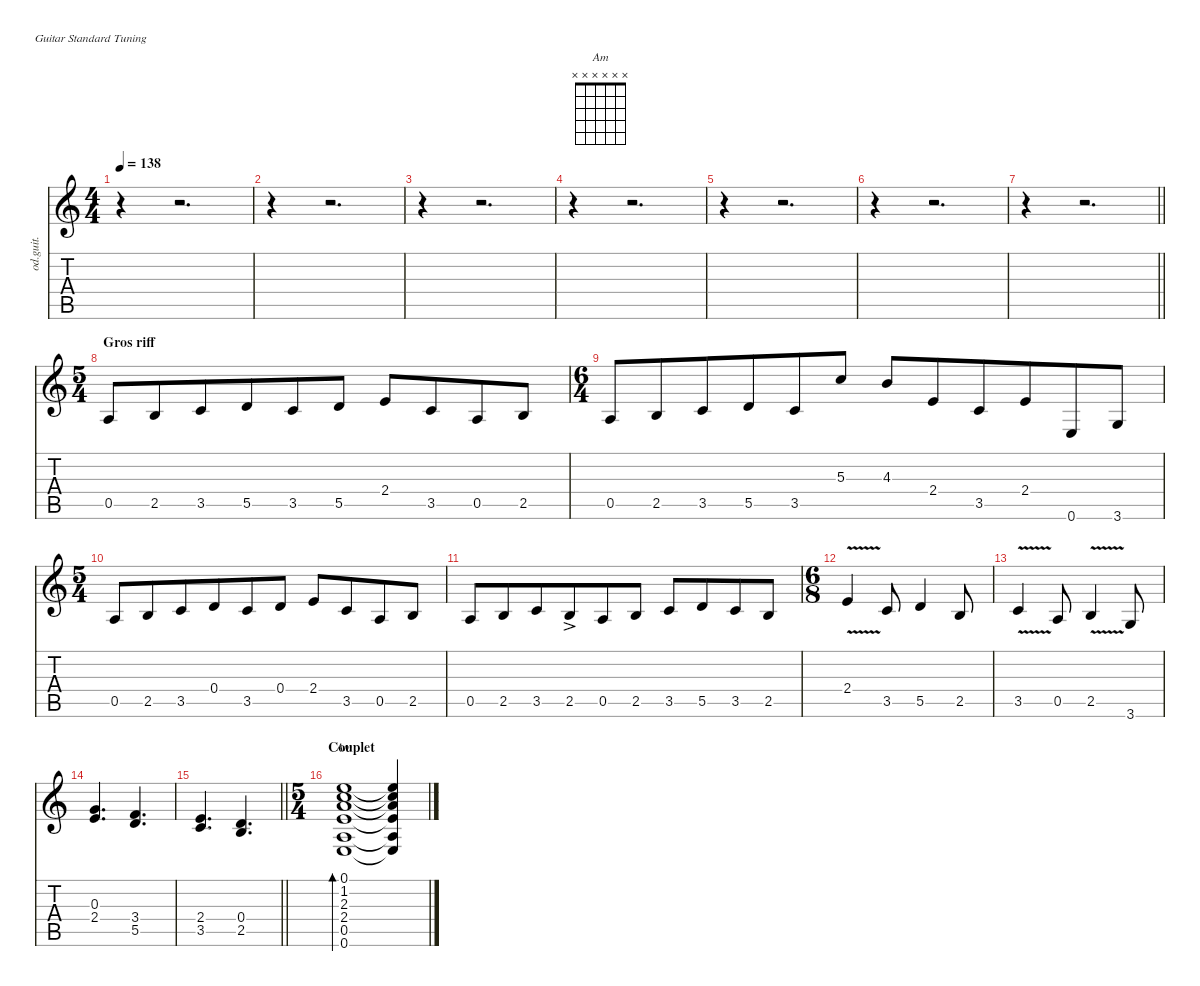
\defaultSystemsLayout 4
\hideDynamics
\bracketExtendMode nobrackets
\track ("Hichem" "od.guit.") {instrument overdrivenguitar}
\staff {score tabs}
\tuning (E4 B3 G3 D3 A2 E2)
\chord ("Am" x x x x x x)
\ts (4 4)
\tempo 138
\clef g2
\ks aminor
r.4{dy f beam Down} r.2{d beam Down} |
r.4{beam Down} r.2{d beam Down} |
r.4{beam Down} r.2{d beam Down} |
r.4{beam Down} r.2{d beam Down} |
r.4{beam Down} r.2{d beam Down} |
r.4{beam Down} r.2{d beam Down} |
\barLineRight lightlight
r.4{beam Down} r.2{d beam Down} |
\ts (5 4)
\beaming (8 6 4)
\section ("" "Gros riff")
0.5.8{beam Up} 2.5.8{beam Up} 3.5.8{beam Up} 5.5.8{beam Up} 3.5.8{beam Up} 5.5.8{beam Up} 2.4.8{beam Up} 3.5.8{beam Up} 0.5.8{beam Up} 2.5.8{beam Up} |
\ts (6 4)
\beaming (8 6 6)
0.5.8{beam Up} 2.5.8{beam Up} 3.5.8{beam Up} 5.5.8{beam Up} 3.5.8{beam Up} 5.3.8{beam Up} 4.3.8{beam Up} 2.4.8{beam Up} 3.5.8{beam Up} 2.4.8{beam Up} 0.6.8{beam Up} 3.6.8{beam Up} |
\ts (5 4)
\beaming (8 6 4)
0.5.8{beam Up} 2.5.8{beam Up} 3.5.8{beam Up} 0.4.8{beam Up} 3.5.8{beam Up} 0.4.8{beam Up} 2.4.8{beam Up} 3.5.8{beam Up} 0.5.8{beam Up} 2.5.8{beam Up} |
0.5.8{beam Up} 2.5.8{beam Up} 3.5.8{beam Up} 2.5{ac}.8{dy ff beam Up} 0.5.8{dy f beam Up} 2.5.8{beam Up} 3.5.8{beam Up} 5.5.8{beam Up} 3.5.8{beam Up} 2.5.8{beam Up} |
\ts (6 8)
\beaming (8 3 3)
2.4{v}.4{beam Up} 3.5.8{beam Up} 5.5.4{beam Up} 2.5.8{beam Up} |
3.5{v}.4{beam Up} 0.5.8{beam Up} 2.5{v}.4{beam Up} 3.6.8{beam Up} |
(0.3 2.4).4{d beam Up} (3.4 5.5).4{d beam Up} |
\barLineRight lightlight
(2.4 3.5).4{d beam Up} (0.4 2.5).4{d beam Up} |
\ts (5 4)
\beaming (8 6 4)
\section ("" "Couplet")
(0.1 1.2 2.3 2.4 0.5 0.6).1{bd 480 ch "Am" instrument electricguitarclean beam Up} (0.1{t} 1.2{t} 2.3{t} 2.4{t} 0.5{t} 0.6{t}).4{beam Up}
